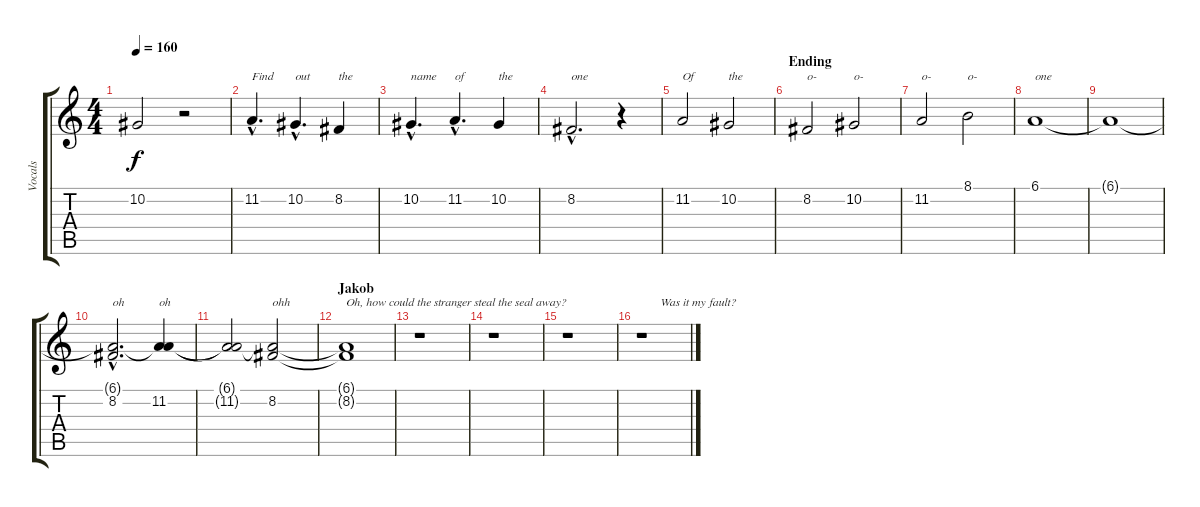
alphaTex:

\track ("Vocals" "Vocals") {instrument choiraahs}
\staff {score tabs}
\tuning (Eb4 Bb3 Gb3 Db3 Ab2 Eb2) {hide}
\ts (4 4)
\tempo 160
\clef g2
\ks c
10.2{t}.2{dy f} r.2 |
11.2{hac}.4{d txt "Find"} 10.2{hac}.4{d txt "out"} 8.2.4{txt "the"} |
10.2{hac}.4{d txt "name"} 11.2{hac}.4{d txt "of"} 10.2.4{txt "the"} |
8.2{hac}.2{d txt "one"} r.4 |
11.2.2{txt "Of"} 10.2.2{txt "the"} |
\section ("" "Ending")
8.2.2{txt "o-"} 10.2.2{txt "o-"} |
11.2.2{txt "o-"} 8.1.2{txt "o-"} |
6.1.1{txt "one"} |
6.1{t}.1 |
(6.1{hac t} 8.2{hac}).2{d txt "oh"} (6.1{t} 11.2).4{txt "oh"} |
(6.1{t} 11.2{t}).2 (6.1{t} 8.2).2{txt "ohh"} |
\section ("" "Jakob")
(6.1{t} 8.2{t}).1{txt "Oh, how could the stranger steal the seal away?"} |
r.1 |
r.1 |
r.1 |
r.1{txt "      Was it my fault?"}
